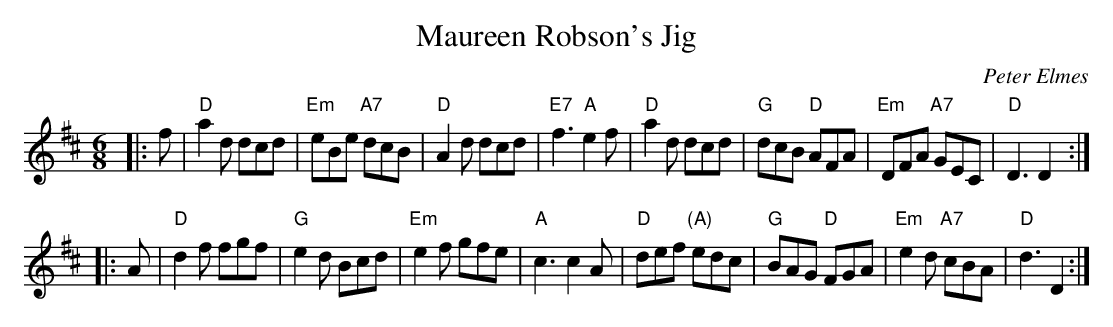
X:1
T: Maureen Robson's Jig
C: Peter Elmes
M: 6/8
L: 1/8
K: D
|: f |\
"D"a2d dcd | "Em"eBe "A7"dcB | "D"A2d dcd | "E7"f3 "A"e2f |\
"D"a2d dcd | "G"dcB "D"AFA | "Em"DFA "A7"GEC | "D"D3 D2 :|
|: A |\
"D"d2f fgf | "G"e2d Bcd | "Em"e2f gfe | "A"c3 c2A |\
"D"def "(A)"edc | "G"BAG "D"FGA | "Em"e2d "A7"cBA | "D"d3 D2 :|
